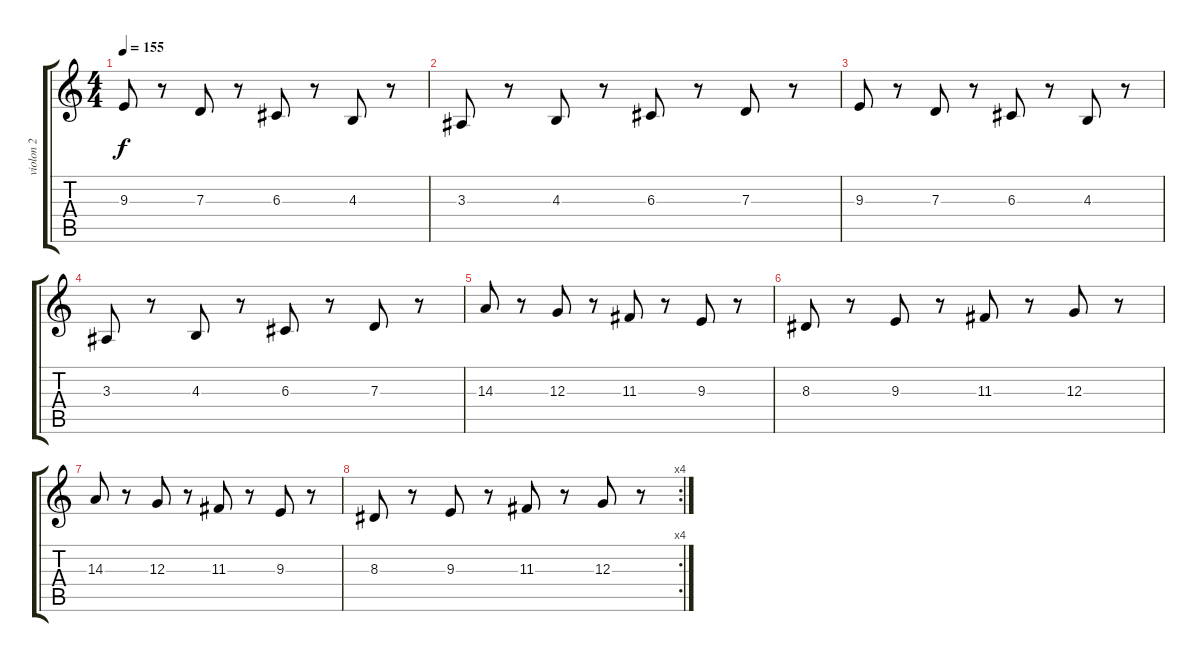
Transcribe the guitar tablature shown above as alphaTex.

\track ("violon 2" "violon 2") {instrument violin}
\staff {score tabs}
\tuning (E4 B3 G3 D3 A2 E2) {hide}
\ts (4 4)
\tempo 155
\clef g2
\ks c
9.3.8{dy f} r.8 7.3.8 r.8 6.3.8 r.8 4.3.8 r.8 |
3.3.8 r.8 4.3.8 r.8 6.3.8 r.8 7.3.8 r.8 |
9.3.8 r.8 7.3.8 r.8 6.3.8 r.8 4.3.8 r.8 |
3.3.8 r.8 4.3.8 r.8 6.3.8 r.8 7.3.8 r.8 |
14.3.8 r.8 12.3.8 r.8 11.3.8 r.8 9.3.8 r.8 |
8.3.8 r.8 9.3.8 r.8 11.3.8 r.8 12.3.8 r.8 |
14.3.8 r.8 12.3.8 r.8 11.3.8 r.8 9.3.8 r.8 |
\rc 4
8.3.8 r.8 9.3.8 r.8 11.3.8 r.8 12.3.8 r.8
